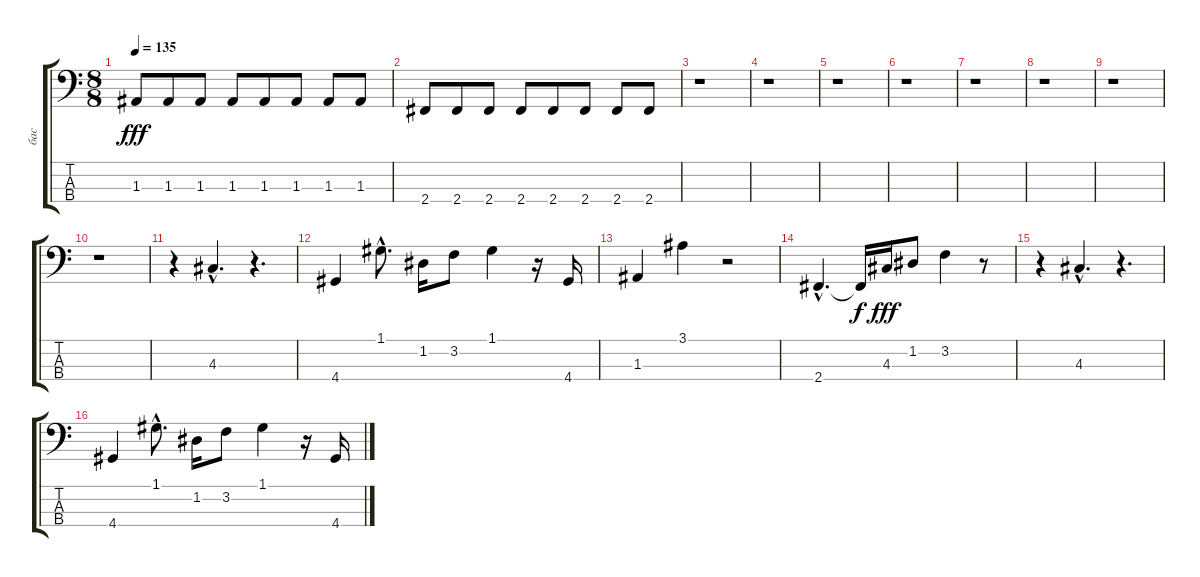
\track ("бас" "бас") {instrument electricbassfinger}
\staff {score tabs}
\tuning (G2 D2 A1 E1) {hide}
\ts (8 8)
\tempo 135
\clef f4
\ks c
1.3.8{dy fff} 1.3.8 1.3.8 1.3.8 1.3.8 1.3.8 1.3.8 1.3.8 |
2.4.8 2.4.8 2.4.8 2.4.8 2.4.8 2.4.8 2.4.8 2.4.8 |
r.1 |
r.1 |
r.1 |
r.1 |
r.1 |
r.1 |
r.1 |
r.1 |
r.4 4.3{hac}.4{d} r.4{d} |
4.4.4 1.1{hac}.8{d} 1.2.16 3.2.8 1.1.4 r.16 4.4.16 |
1.3.4 3.1.4 r.2 |
2.4{hac}.4{d} 2.4{t}.16{dy f} 4.3.16{dy fff} 1.2.8 3.2.4 r.8 |
r.4 4.3{hac}.4{d} r.4{d} |
4.4.4 1.1{hac}.8{d} 1.2.16 3.2.8 1.1.4 r.16 4.4.16
